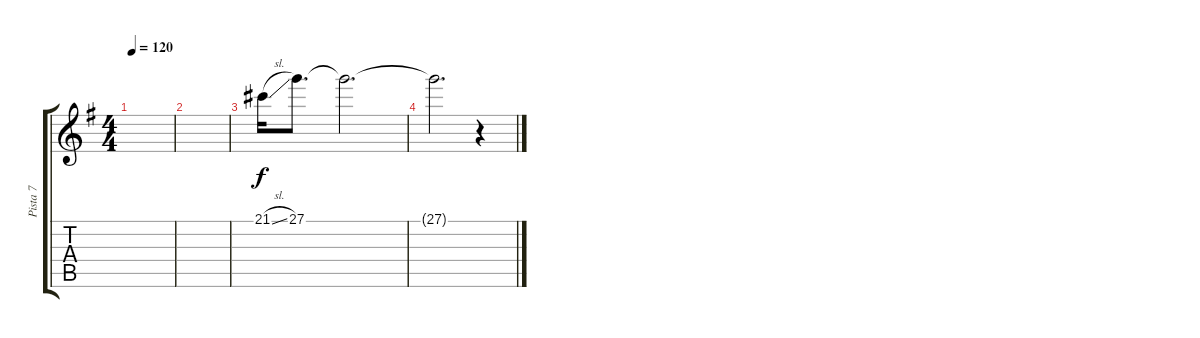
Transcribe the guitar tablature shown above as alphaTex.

\track ("Pista 7" "Pista 7") {instrument shakuhachi}
\staff {score tabs}
\tuning (E4 B3 G3 D3 A2 E2) {hide}
\ts (4 4)
\tempo 120
\clef g2
\ks g
|
|
21.1{sl}.16 27.1.8{d} 27.1{t}.2{d} |
27.1{t}.2{d} r.4
